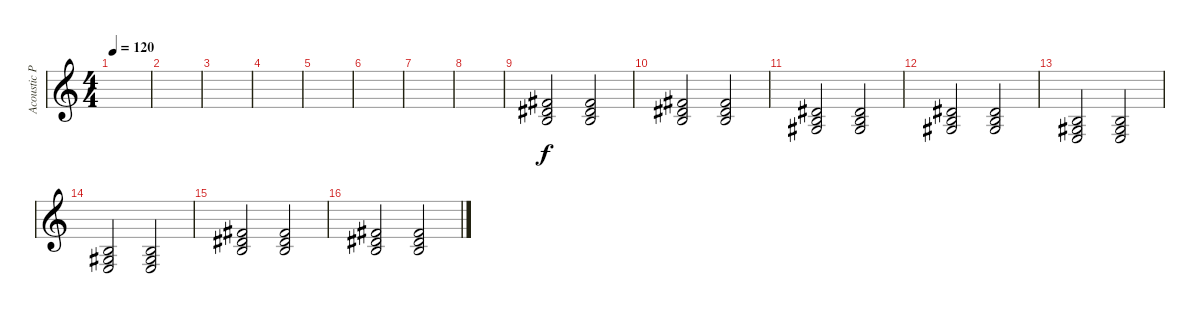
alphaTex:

\track ("Acoustic Piano" "Acoustic P") {instrument brightacousticpiano}
\staff {score}
\tuning (E4 B3 G3 D3 A2 E2 B1) {hide}
\ts (4 4)
\tempo 120
\clef g2
\ks c
|
|
|
|
|
|
|
|
(2.1 0.2 8.3).2 (2.1 0.2 8.3).2 |
(2.1 0.2 8.3).2 (2.1 0.2 8.3).2 |
(0.2 1.3 13.4).2 (0.2 1.3 13.4).2 |
(0.2 1.3 13.4).2 (0.2 1.3 13.4).2 |
(0.2 1.3 2.4).2 (0.2 1.3 2.4).2 |
(0.2 1.3 2.4).2 (0.2 1.3 2.4).2 |
(2.1 0.2 8.3).2 (2.1 0.2 8.3).2 |
(2.1 0.2 8.3).2 (2.1 0.2 8.3).2
